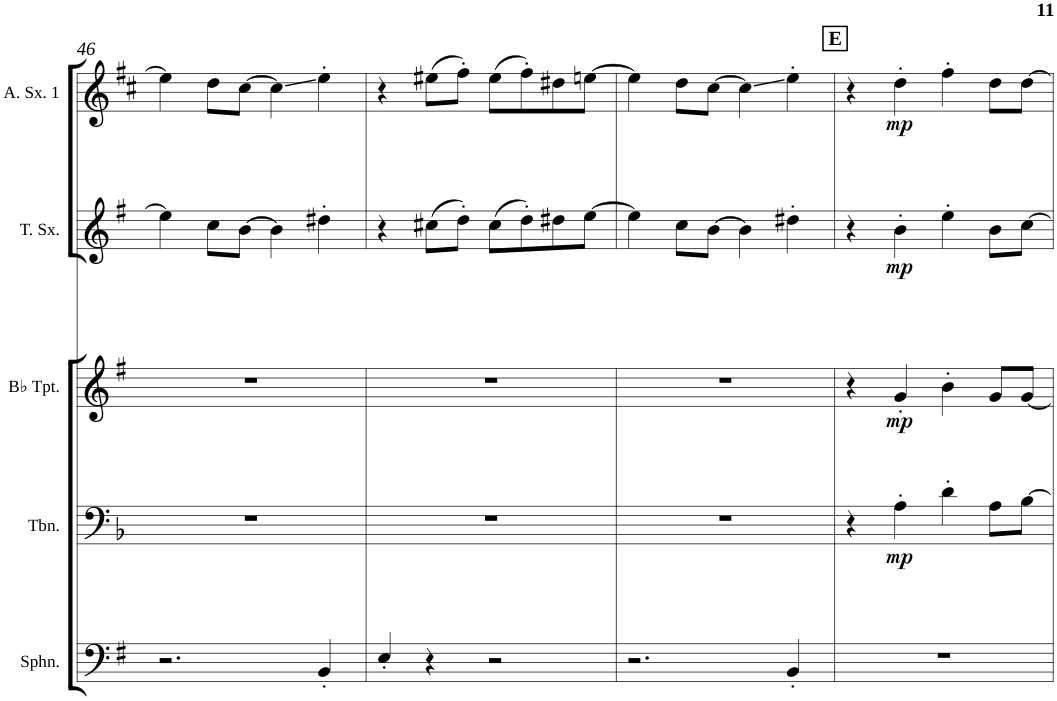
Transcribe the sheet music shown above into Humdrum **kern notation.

**kern	**kern	**dynam	**kern	**dynam	**kern	**dynam	**kern	**dynam
*part5	*part4	*part4	*part3	*part3	*part2	*part2	*part1	*part1
*staff5	*staff4	*staff4	*staff3	*staff3	*staff2	*staff2	*staff1	*staff1
*I"Sousaphone	*I"Trombone	*	*I"Trumpet in Bb	*	*I"Tenor Sax	*	*I"Alto Sax 1	*
*I'Sphn.	*I'Tbn.	*	*	*	*I'T. Sx.	*	*I'A. Sx. 1	*
!!LO:PB:g=z
*clefF4	*clefF4	*	*clefG2	*	*clefG2	*	*clefG2	*
*Trd8c14	*	*	*Trd1c2	*	*Trd8c14	*	*Trd5c9	*
*k[f#]	*k[b-]	*	*k[f#]	*	*k[f#]	*	*k[f#c#]	*
*e:	*d:	*	*e:	*	*e:	*	*b:	*
*M4/4	*M4/4	*	*M4/4	*	*M4/4	*	*M4/4	*
*met(c)	*met(c)	*	*met(c)	*	*met(c)	*	*met(c)	*
=46	=46	=46	=46	=46	=46	=46	=46	=46
2.r	1r	.	1r	.	4ee\]	.	4ee\]	.
.	.	.	.	.	8cc\L	.	8dd\L	.
.	.	.	.	.	[8b\J	.	[8cc#\J	.
.	.	.	.	.	4b\]	.	4cc#\]	.
4BB'</	.	.	.	.	4dd#X'>\	.	4ee'>\	.
=47	=47	=47	=47	=47	=47	=47	=47	=47
4E'</	1r	.	1r	.	4r	.	4r	.
4r	.	.	.	.	(>8cc#X\L	.	(>8ee#X\L	.
.	.	.	.	.	8dd'>\J)	.	8ff#'>\J)	.
2r	.	.	.	.	(>8cc#\L	.	(>8ee#\L	.
.	.	.	.	.	8dd'>\)	.	8ff#'>\)	.
.	.	.	.	.	8dd#X\	.	8dd#X\	.
.	.	.	.	.	[8ee\J	.	[8een\J	.
=48	=48	=48	=48	=48	=48	=48	=48	=48
2.r	1r	.	1r	.	4ee\]	.	4ee\]	.
.	.	.	.	.	8cc\L	.	8dd\L	.
.	.	.	.	.	[8b\J	.	[8cc#\J	.
.	.	.	.	.	4b\]	.	4cc#\]	.
4BB'</	.	.	.	.	4dd#X'>\	.	4ee'>\	.
=49	=49	=49	=49	=49	=49	=49	=49	=49
1r	4r	.	4r	.	4r	.	4r	.
!	!	!LO:DY:b	!	!LO:DY:b	!	!LO:DY:b	!	!LO:DY:b
.	4A'>\	mp	4g'</	mp	4b'>\	mp	4dd'>\	mp
.	4d'>\	.	4b'>\	.	4ee'>\	.	4ff#'>\	.
.	8A\L	.	8g/L	.	8b\L	.	8dd\L	.
.	[8B-\J	.	[8g/J	.	[8cc\J	.	[8dd\J	.
=	=	=	=	=	=	=	=	=
*-	*-	*-	*-	*-	*-	*-	*-	*-
